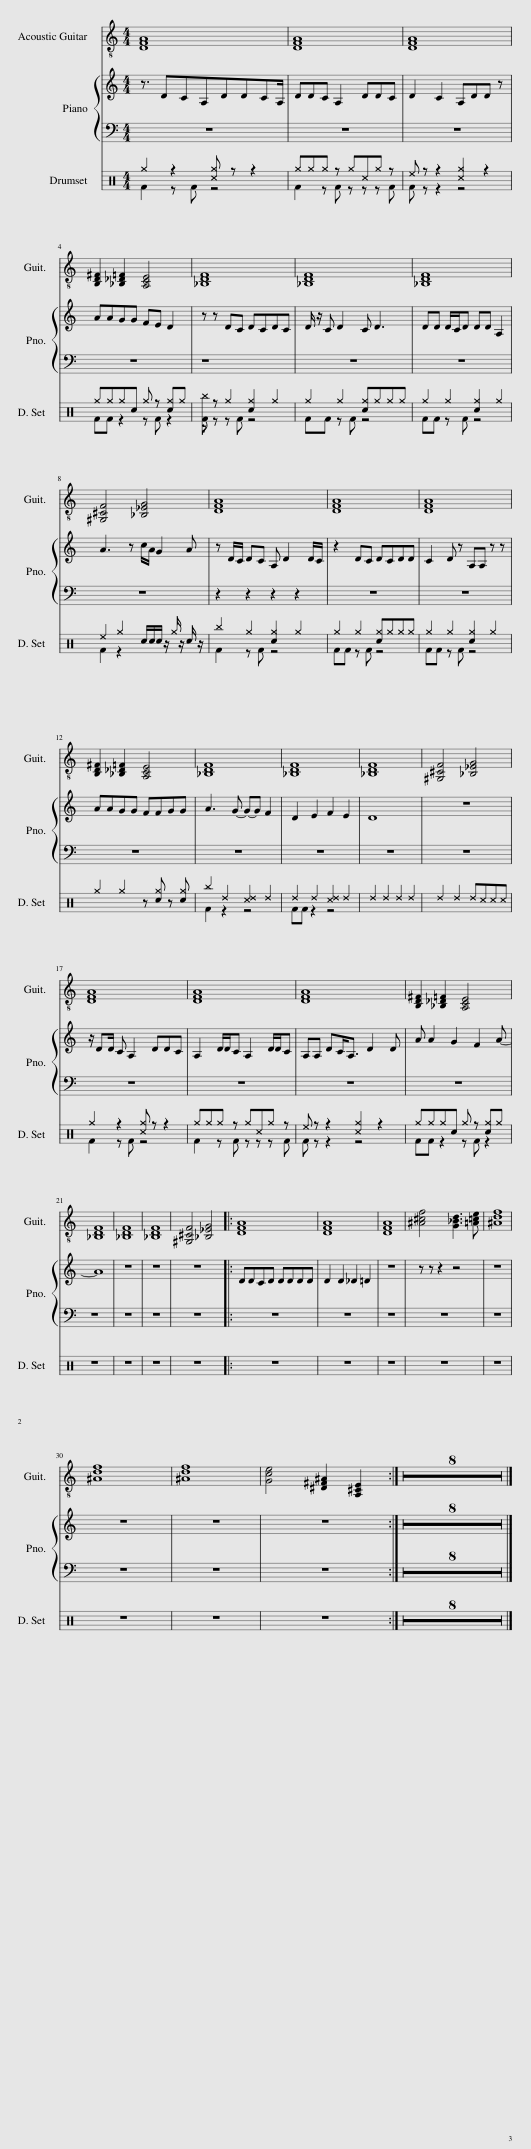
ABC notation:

X:1
%%score 1 2 ( 3 4 )
L:1/8
M:4/4
I:linebreak $
K:C
V:1 treble-8
V:2 treble
V:3 perc
K:none
V:4 perc
K:none
V:1
 [DFA]8 | [DFA]8 | [DFA]8 |$ [B,D^F]2 [_B,_D=F]2 [A,CE]4 | [_B,DF]8 | %5
 [_B,DF]8 | [_B,DF]8 |$ [^G,^CF]4 [_B,_EG]4 | [DFA]8 | [DFA]8 | %10
 [DFA]8 |$ [B,D^F]2 [_B,_D=F]2 [A,CE]4 | [_B,DF]8 | [_B,DF]8 | [_B,DF]8 | %15
 [^G,^CF]4 [_B,_EG]4 |$ [DFA]8 | [DFA]8 | [DFA]8 | [B,D^F]2 [_B,_D=F]2 [A,CE]4 |$ %20
 [_B,DF]8 | [_B,DF]8 | [_B,DF]8 | [^G,^CF]4 [_B,_EG]4 |: [DFA]8 | %25
 [DFA]8 | [DFA]8 | [^A^cf]4 [G_Bd]3 [=A=ce] | [^Adf]8 |$ [^Adf]8 | %30
 [^Adf]8 | [Gce]4 [^D^F^A]2 [A,^CE]2 :| z8 | z8 | z8 | %35
 z8 | z8 | z8 | z8 | z8 |] %40
V:2
 z3/2 DCA,DDCA,/ | DDC A,2 DDC | D2 C2 A,DD z |$ AAGG FE D2 | z z DC DCDC | %5
 D/ z/ C D2 C D3 | DD D/C/D DD A,2 |$ A3 z c/A/ G2 A | z D/C/ DC A, D2 D/C/ | z2 DC DCDD | %10
 C2 D z A,A, z z |$ AAGG FFGG | A3 G- G-G F2 | D2 E2 F2 E2 | D8 | %15
 z8 |$ z/ DD/ C A,2 DDC | A,2 D/D/C A,2 D/D/C | A,A, DC<A, D2 D | A A2 G2 F2 A- |$ %20
 A8 | z8 | z8 | z8 |: DDCD DDDD | %25
 D2 D2 _D2 =D2 | z8 | z z z2 z4 | z8 |$ z8 | %30
 z8 | z8 :| z8 | z8 | z8 | %35
 z8 | z8 | z8 | z8 | z8 |] %40
V:3
 ^g2 z2 [^c^g] z z2 | ^g^g^g z ^g^c^g z | ^e z z2 [^c^g]2 z2 |$ ^g^g^gc ^g z [c^g]^g | [F^b] z ^g2 [c^g]2 ^g2 | %5
 ^g2 ^g2 [c^g]^g^g^g | ^g2 ^g2 [c^g]2 ^g2 |$ ^e2 ^g2 c/c/c/ z/ ^g/ z/ c/ z/ | ^b2 ^g2 [c^g]2 ^g2 | ^g2 ^g2 [c^g]^g^g^g | %10
 ^g2 ^g2 [c^g]2 ^g2 |$ ^g2 ^g2 z [c^g] z [c^g] | ^b2 ^d2 [^c^d]2 ^d2 | ^d2 ^d2 [^c^d]2 ^d2 | ^d2 ^d2 ^d2 ^d2 | %15
 ^d2 ^d2 ^d^c^c^c |$ ^g2 z2 [^c^g] z z2 | ^g^g^g z ^g^c^g z | ^e z z2 [^c^g]2 z2 | ^g^g^gc ^g z [c^g]^g |$ %20
 z8 | z8 | z8 | z8 |: z8 | %25
 z8 | z8 | z8 | z8 |$ z8 | %30
 z8 | z8 :| z8 | z8 | z8 | %35
 z8 | z8 | z8 | z8 | z8 |] %40
V:4
 F2 z F z4 | F2 z F z z z F | F z z2 z4 |$ FF z2 z F z2 | z z z F z4 | %5
 FF z F z4 | FF z F z4 |$ F2 z2 x4 | F2 z F z4 | FF z F z4 | %10
 FF z F z4 |$ x8 | F2 z2 z4 | FF z2 z4 | x8 | %15
 x8 |$ F2 z F z4 | F2 z F z z z F | F z z2 z4 | FF z2 z F z2 |$ %20
 x8 | x8 | x8 | x8 |: x8 | %25
 x8 | x8 | x8 | x8 |$ x8 | %30
 x8 | x8 :| x8 | x8 | x8 | %35
 x8 | x8 | x8 | x8 | x8 |] %40
